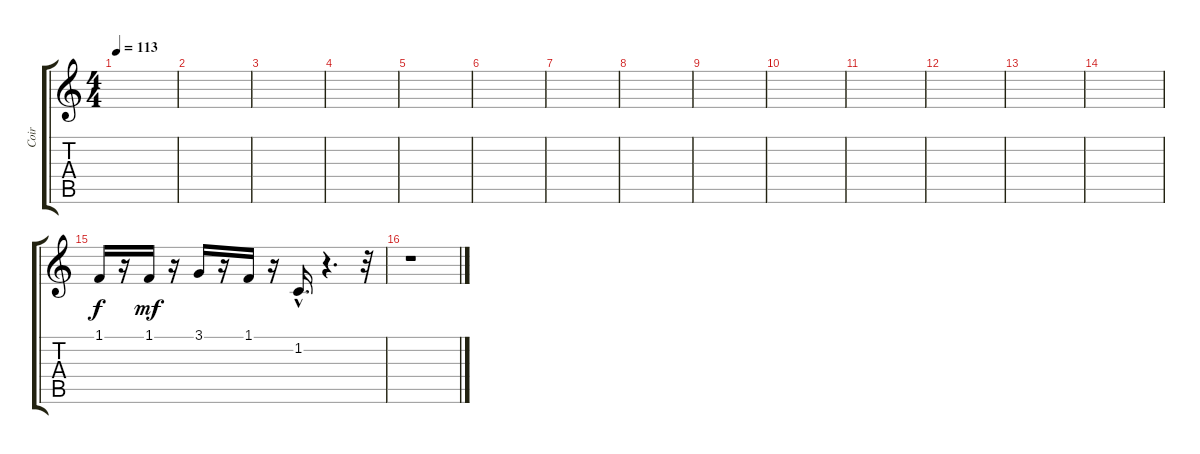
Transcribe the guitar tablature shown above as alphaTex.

\track ("Coir" "Coir") {instrument pad4choir}
\staff {score tabs}
\tuning (E4 B3 G3 D3 A2 E2) {hide}
\ts (4 4)
\tempo 113
\clef g2
\ks c
|
|
|
|
|
|
|
|
|
|
|
|
|
|
1.1.16 r.16 1.1.16{dy mf} r.16 3.1.16 r.16 1.1.16 r.16 1.2{hac}.16{d} r.4{d} r.32 |
r.1
